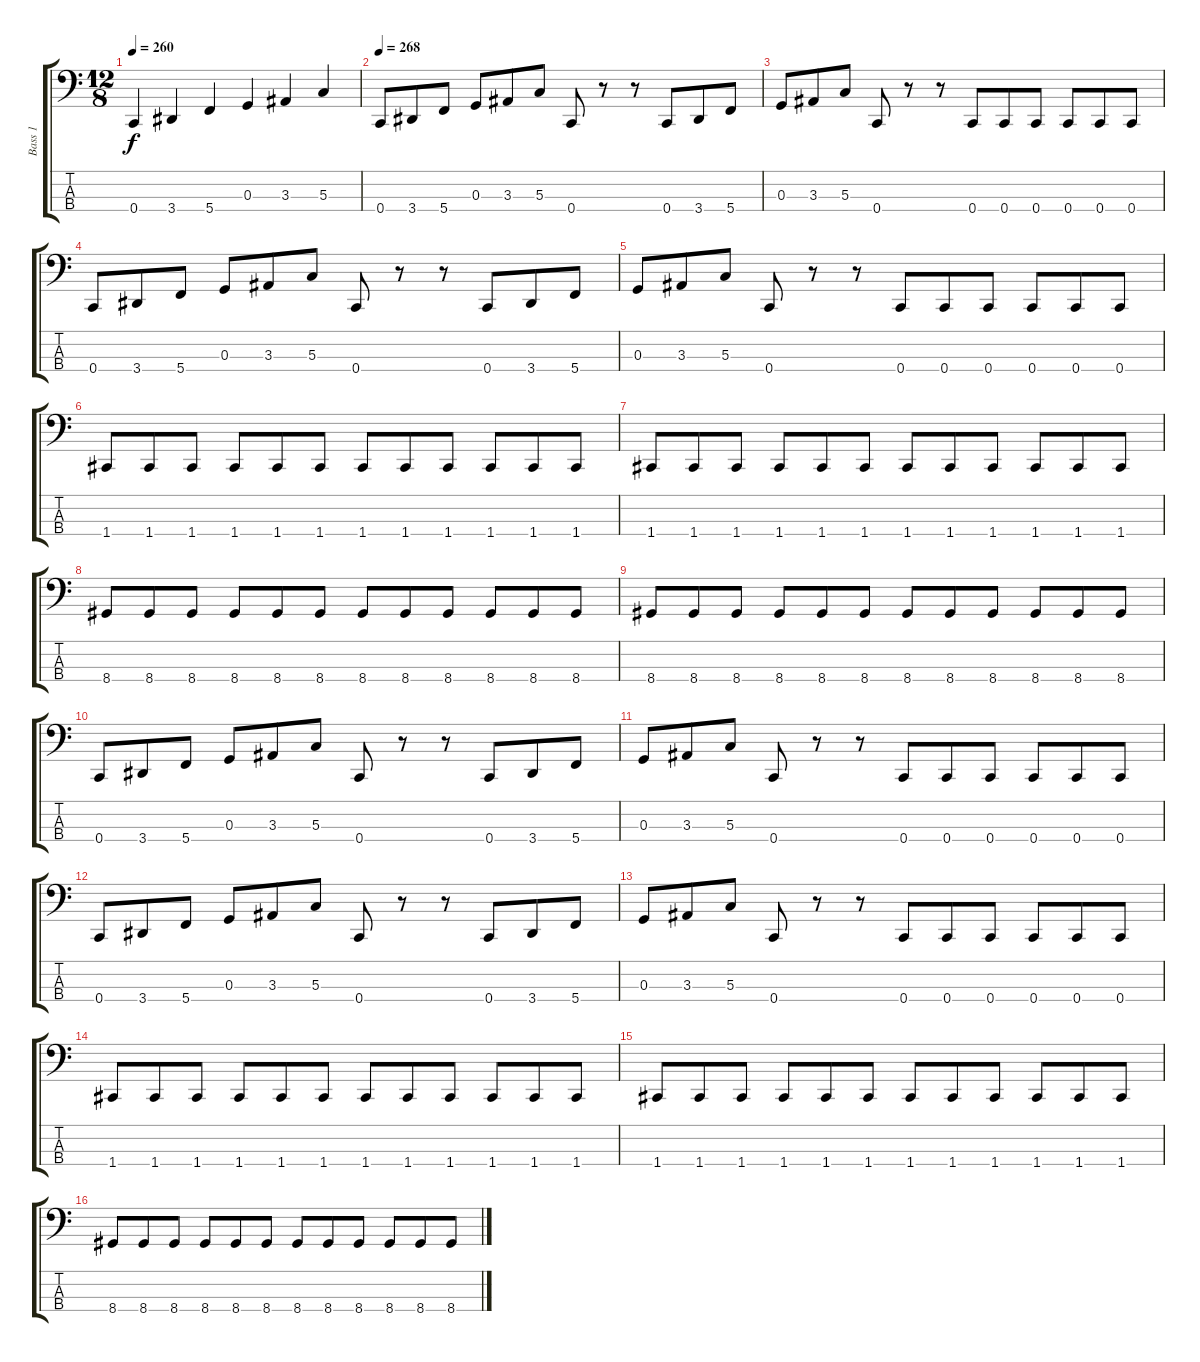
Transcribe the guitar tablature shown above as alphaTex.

\track ("Bass 1" "Bass 1") {instrument electricbasspick}
\staff {score tabs}
\tuning (F2 C2 G1 C1) {hide}
\ts (12 8)
\tempo 260
\clef f4
\ks c
0.4.4{dy f instrument electricbasspick} 3.4.4 5.4.4 0.3.4 3.3.4 5.3.4 |
\tempo 268
0.4.8 3.4.8 5.4.8 0.3.8 3.3.8 5.3.8 0.4.8 r.8 r.8 0.4.8 3.4.8 5.4.8 |
0.3.8 3.3.8 5.3.8 0.4.8 r.8 r.8 0.4.8 0.4.8 0.4.8 0.4.8 0.4.8 0.4.8 |
0.4.8 3.4.8 5.4.8 0.3.8 3.3.8 5.3.8 0.4.8 r.8 r.8 0.4.8 3.4.8 5.4.8 |
0.3.8 3.3.8 5.3.8 0.4.8 r.8 r.8 0.4.8 0.4.8 0.4.8 0.4.8 0.4.8 0.4.8 |
1.4.8 1.4.8 1.4.8 1.4.8 1.4.8 1.4.8 1.4.8 1.4.8 1.4.8 1.4.8 1.4.8 1.4.8 |
1.4.8 1.4.8 1.4.8 1.4.8 1.4.8 1.4.8 1.4.8 1.4.8 1.4.8 1.4.8 1.4.8 1.4.8 |
8.4.8 8.4.8 8.4.8 8.4.8 8.4.8 8.4.8 8.4.8 8.4.8 8.4.8 8.4.8 8.4.8 8.4.8 |
8.4.8 8.4.8 8.4.8 8.4.8 8.4.8 8.4.8 8.4.8 8.4.8 8.4.8 8.4.8 8.4.8 8.4.8 |
0.4.8 3.4.8 5.4.8 0.3.8 3.3.8 5.3.8 0.4.8 r.8 r.8 0.4.8 3.4.8 5.4.8 |
0.3.8 3.3.8 5.3.8 0.4.8 r.8 r.8 0.4.8 0.4.8 0.4.8 0.4.8 0.4.8 0.4.8 |
0.4.8 3.4.8 5.4.8 0.3.8 3.3.8 5.3.8 0.4.8 r.8 r.8 0.4.8 3.4.8 5.4.8 |
0.3.8 3.3.8 5.3.8 0.4.8 r.8 r.8 0.4.8 0.4.8 0.4.8 0.4.8 0.4.8 0.4.8 |
1.4.8 1.4.8 1.4.8 1.4.8 1.4.8 1.4.8 1.4.8 1.4.8 1.4.8 1.4.8 1.4.8 1.4.8 |
1.4.8 1.4.8 1.4.8 1.4.8 1.4.8 1.4.8 1.4.8 1.4.8 1.4.8 1.4.8 1.4.8 1.4.8 |
8.4.8 8.4.8 8.4.8 8.4.8 8.4.8 8.4.8 8.4.8 8.4.8 8.4.8 8.4.8 8.4.8 8.4.8
